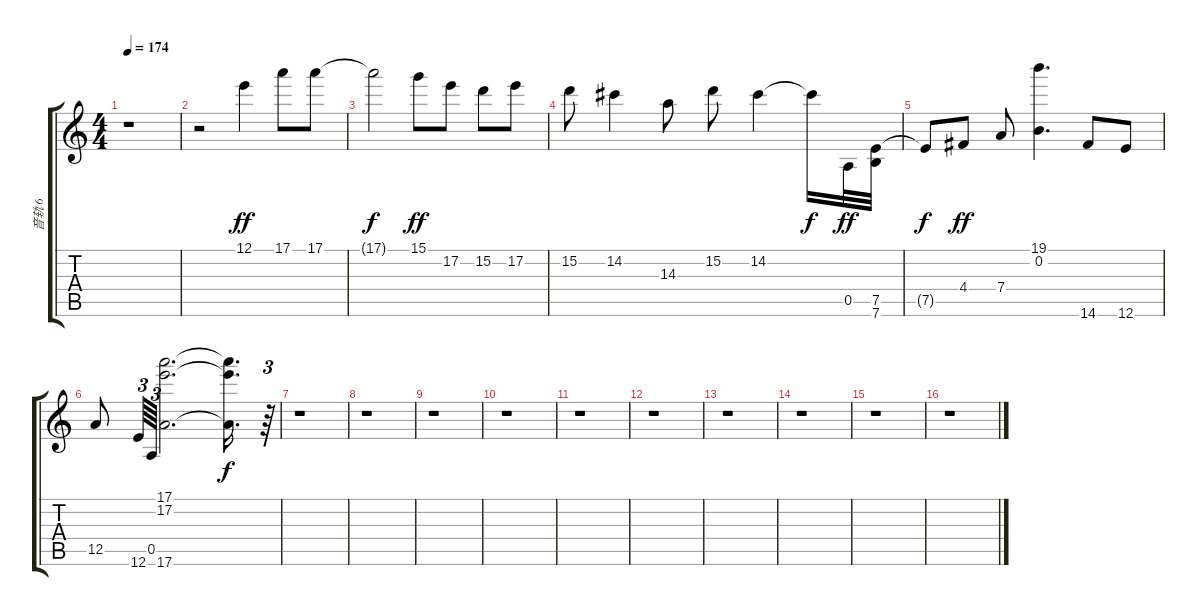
\track ("音轨 6" "音轨 6") {instrument distortionguitar}
\staff {score tabs}
\tuning (E4 B3 G3 D3 A2 E2) {hide}
\ts (4 4)
\tempo 174
\clef g2
\ks c
r.1{dy f} |
r.2 12.1.4{dy ff} 17.1.8 17.1.8 |
17.1{t}.2{dy f} 15.1.8{dy ff} 17.2.8 15.2.8 17.2.8 |
15.2.8 14.2.4 14.3.8 15.2.8 14.2.4 14.2{t}.16{dy f} 0.5.32{dy ff} (7.5 7.6).32 |
7.5{t}.8{dy f} 4.4.8{dy ff} 7.4.8 (19.1 0.2).4{d} 14.6.8 12.6.8 |
12.5.8 12.6.64{tu (3 2)} 0.5.64{tu (3 2)} (17.1 17.2 17.6).2{d} (17.1{t} 17.2{t} 17.6{t}).16{d dy f} r.64{tu (3 2)} |
r.1 |
r.1 |
r.1 |
r.1 |
r.1 |
r.1 |
r.1 |
r.1 |
r.1 |
r.1
